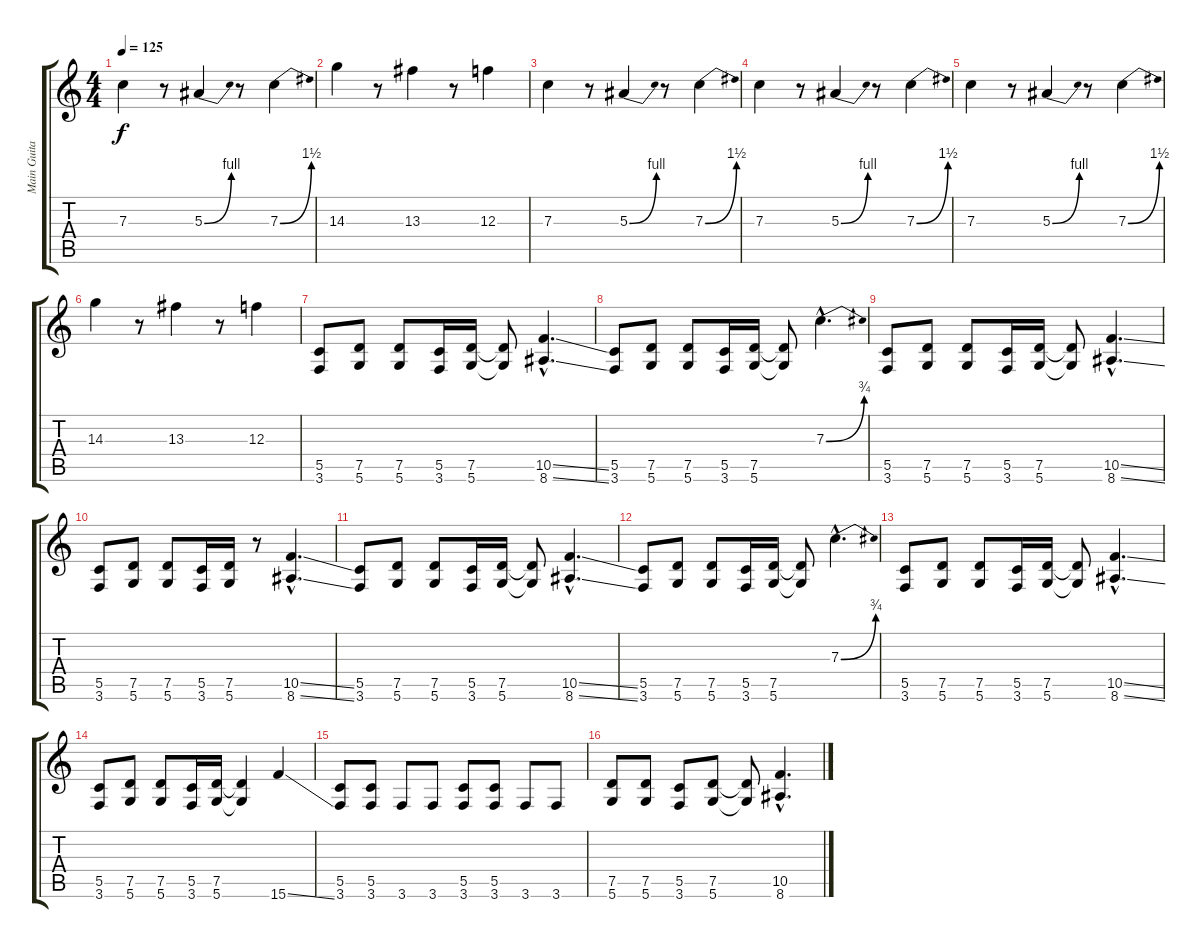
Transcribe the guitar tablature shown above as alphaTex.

\track ("Main Guitar" "Main Guita") {instrument distortionguitar}
\staff {score tabs}
\tuning (D4 A3 F3 C3 G2 D2) {hide}
\ts (4 4)
\tempo 125
\clef g2
\ks c
7.3.4{dy f} r.8 5.3{be (bend 0 0 60 4)}.4 r.8 7.3{be (bend 0 0 60 6)}.4 |
14.3.4 r.8 13.3.4 r.8 12.3.4 |
7.3.4 r.8 5.3{be (bend 0 0 60 4)}.4 r.8 7.3{be (bend 0 0 60 6)}.4 |
7.3.4 r.8 5.3{be (bend 0 0 60 4)}.4 r.8 7.3{be (bend 0 0 60 6)}.4 |
7.3.4 r.8 5.3{be (bend 0 0 60 4)}.4 r.8 7.3{be (bend 0 0 60 6)}.4 |
14.3.4 r.8 13.3.4 r.8 12.3.4 |
(5.5 3.6).8 (7.5 5.6).8 (7.5 5.6).8 (5.5 3.6).16 (7.5 5.6).16 (7.5{t} 5.6{t}).8 (10.5{ss hac} 8.6{ss hac}).4{d} |
(5.5 3.6).8 (7.5 5.6).8 (7.5 5.6).8 (5.5 3.6).16 (7.5 5.6).16 (7.5{t} 5.6{t}).8 7.3{be (bend 0 0 60 3) hac}.4{d} |
(5.5 3.6).8 (7.5 5.6).8 (7.5 5.6).8 (5.5 3.6).16 (7.5 5.6).16 (7.5{t} 5.6{t}).8 (10.5{ss hac} 8.6{ss hac}).4{d} |
(5.5 3.6).8 (7.5 5.6).8 (7.5 5.6).8 (5.5 3.6).16 (7.5 5.6).16 r.8 (10.5{ss hac} 8.6{ss hac}).4{d} |
(5.5 3.6).8 (7.5 5.6).8 (7.5 5.6).8 (5.5 3.6).16 (7.5 5.6).16 (7.5{t} 5.6{t}).8 (10.5{ss hac} 8.6{ss hac}).4{d} |
(5.5 3.6).8 (7.5 5.6).8 (7.5 5.6).8 (5.5 3.6).16 (7.5 5.6).16 (7.5{t} 5.6{t}).8 7.3{be (bend 0 0 60 3) hac}.4{d} |
(5.5 3.6).8 (7.5 5.6).8 (7.5 5.6).8 (5.5 3.6).16 (7.5 5.6).16 (7.5{t} 5.6{t}).8 (10.5{ss hac} 8.6{ss hac}).4{d} |
(5.5 3.6).8 (7.5 5.6).8 (7.5 5.6).8 (5.5 3.6).16 (7.5 5.6).16 (7.5{t} 5.6{t}).4 15.6{ss}.4 |
(5.5 3.6).8 (5.5 3.6).8 3.6.8 3.6.8 (5.5 3.6).8 (5.5 3.6).8 3.6.8 3.6.8 |
(7.5 5.6).8 (7.5 5.6).8 (5.5 3.6).8 (7.5 5.6).8 (7.5{t} 5.6{t}).8 (10.5{hac} 8.6{hac}).4{d}
